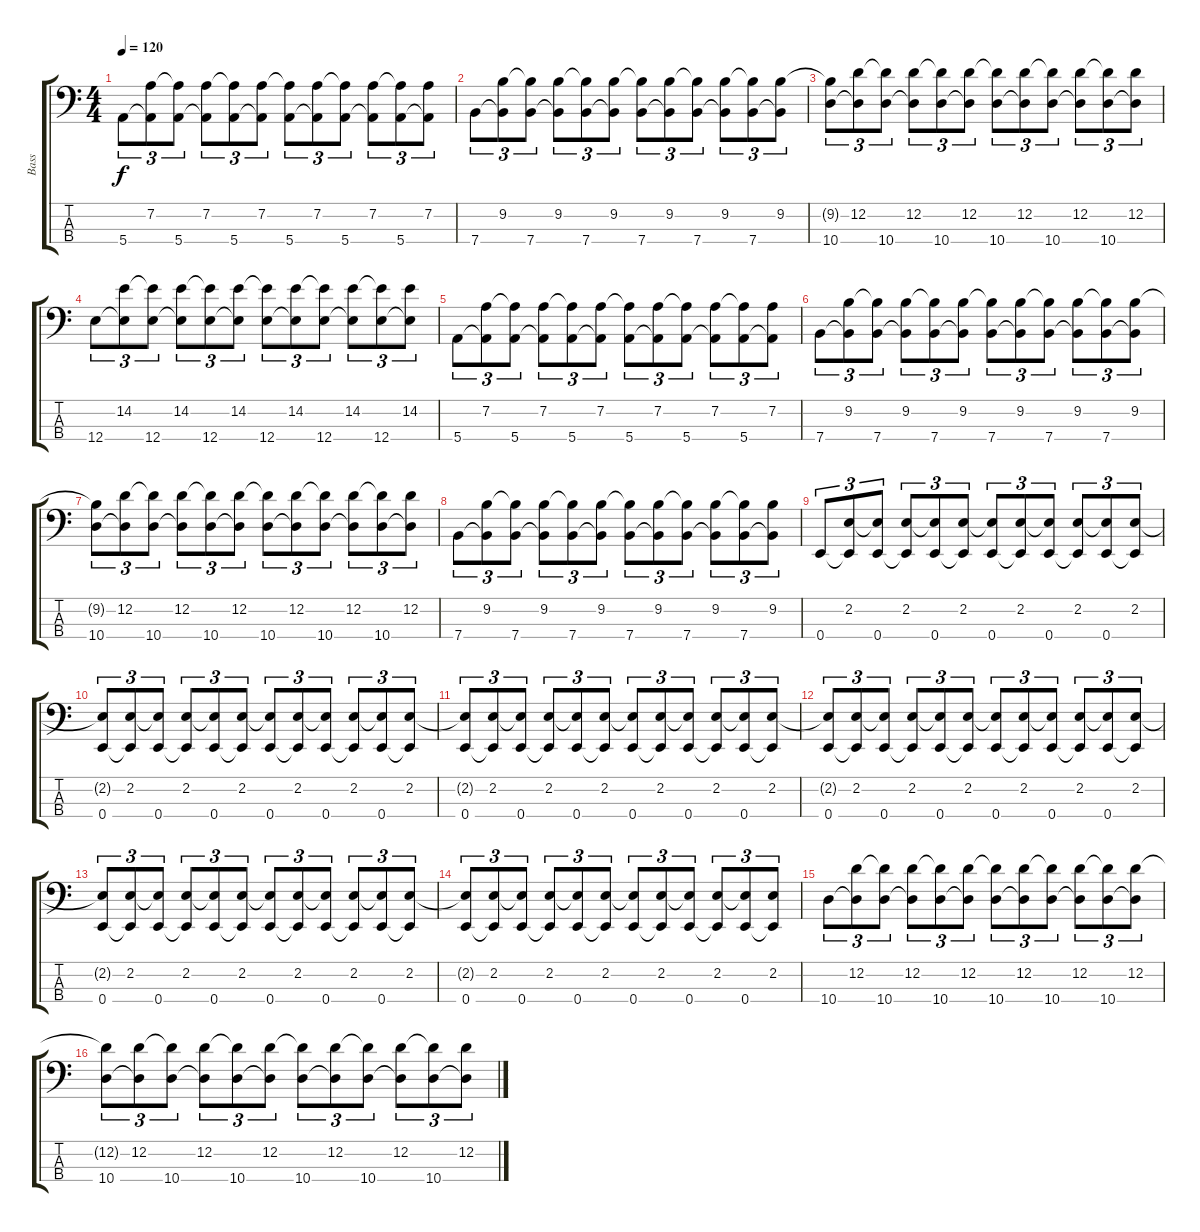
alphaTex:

\track ("Bass" "Bass") {instrument electricbassfinger}
\staff {score tabs}
\tuning (G2 D2 A1 E1) {hide}
\ts (4 4)
\tempo 120
\clef f4
\ks c
5.4.8{tu (3 2) dy f} (7.2 5.4{t}).8{tu (3 2)} (7.2{t} 5.4).8{tu (3 2)} (7.2 5.4{t}).8{tu (3 2)} (7.2{t} 5.4).8{tu (3 2)} (7.2 5.4{t}).8{tu (3 2)} (7.2{t} 5.4).8{tu (3 2)} (7.2 5.4{t}).8{tu (3 2)} (7.2{t} 5.4).8{tu (3 2)} (7.2 5.4{t}).8{tu (3 2)} (7.2{t} 5.4).8{tu (3 2)} (7.2 5.4{t}).8{tu (3 2)} |
7.4.8{tu (3 2)} (9.2 7.4{t}).8{tu (3 2)} (9.2{t} 7.4).8{tu (3 2)} (9.2 7.4{t}).8{tu (3 2)} (9.2{t} 7.4).8{tu (3 2)} (9.2 7.4{t}).8{tu (3 2)} (9.2{t} 7.4).8{tu (3 2)} (9.2 7.4{t}).8{tu (3 2)} (9.2{t} 7.4).8{tu (3 2)} (9.2 7.4{t}).8{tu (3 2)} (9.2{t} 7.4).8{tu (3 2)} (9.2 7.4{t}).8{tu (3 2)} |
(9.2{t} 10.4).8{tu (3 2)} (12.2 10.4{t}).8{tu (3 2)} (12.2{t} 10.4).8{tu (3 2)} (12.2 10.4{t}).8{tu (3 2)} (12.2{t} 10.4).8{tu (3 2)} (12.2 10.4{t}).8{tu (3 2)} (12.2{t} 10.4).8{tu (3 2)} (12.2 10.4{t}).8{tu (3 2)} (12.2{t} 10.4).8{tu (3 2)} (12.2 10.4{t}).8{tu (3 2)} (12.2{t} 10.4).8{tu (3 2)} (12.2 10.4{t}).8{tu (3 2)} |
12.4.8{tu (3 2)} (14.2 12.4{t}).8{tu (3 2)} (14.2{t} 12.4).8{tu (3 2)} (14.2 12.4{t}).8{tu (3 2)} (14.2{t} 12.4).8{tu (3 2)} (14.2 12.4{t}).8{tu (3 2)} (14.2{t} 12.4).8{tu (3 2)} (14.2 12.4{t}).8{tu (3 2)} (14.2{t} 12.4).8{tu (3 2)} (14.2 12.4{t}).8{tu (3 2)} (14.2{t} 12.4).8{tu (3 2)} (14.2 12.4{t}).8{tu (3 2)} |
5.4.8{tu (3 2)} (7.2 5.4{t}).8{tu (3 2)} (7.2{t} 5.4).8{tu (3 2)} (7.2 5.4{t}).8{tu (3 2)} (7.2{t} 5.4).8{tu (3 2)} (7.2 5.4{t}).8{tu (3 2)} (7.2{t} 5.4).8{tu (3 2)} (7.2 5.4{t}).8{tu (3 2)} (7.2{t} 5.4).8{tu (3 2)} (7.2 5.4{t}).8{tu (3 2)} (7.2{t} 5.4).8{tu (3 2)} (7.2 5.4{t}).8{tu (3 2)} |
7.4.8{tu (3 2)} (9.2 7.4{t}).8{tu (3 2)} (9.2{t} 7.4).8{tu (3 2)} (9.2 7.4{t}).8{tu (3 2)} (9.2{t} 7.4).8{tu (3 2)} (9.2 7.4{t}).8{tu (3 2)} (9.2{t} 7.4).8{tu (3 2)} (9.2 7.4{t}).8{tu (3 2)} (9.2{t} 7.4).8{tu (3 2)} (9.2 7.4{t}).8{tu (3 2)} (9.2{t} 7.4).8{tu (3 2)} (9.2 7.4{t}).8{tu (3 2)} |
(9.2{t} 10.4).8{tu (3 2)} (12.2 10.4{t}).8{tu (3 2)} (12.2{t} 10.4).8{tu (3 2)} (12.2 10.4{t}).8{tu (3 2)} (12.2{t} 10.4).8{tu (3 2)} (12.2 10.4{t}).8{tu (3 2)} (12.2{t} 10.4).8{tu (3 2)} (12.2 10.4{t}).8{tu (3 2)} (12.2{t} 10.4).8{tu (3 2)} (12.2 10.4{t}).8{tu (3 2)} (12.2{t} 10.4).8{tu (3 2)} (12.2 10.4{t}).8{tu (3 2)} |
7.4.8{tu (3 2)} (9.2 7.4{t}).8{tu (3 2)} (9.2{t} 7.4).8{tu (3 2)} (9.2 7.4{t}).8{tu (3 2)} (9.2{t} 7.4).8{tu (3 2)} (9.2 7.4{t}).8{tu (3 2)} (9.2{t} 7.4).8{tu (3 2)} (9.2 7.4{t}).8{tu (3 2)} (9.2{t} 7.4).8{tu (3 2)} (9.2 7.4{t}).8{tu (3 2)} (9.2{t} 7.4).8{tu (3 2)} (9.2 7.4{t}).8{tu (3 2)} |
0.4.8{tu (3 2)} (2.2 0.4{t}).8{tu (3 2)} (2.2{t} 0.4).8{tu (3 2)} (2.2 0.4{t}).8{tu (3 2)} (2.2{t} 0.4).8{tu (3 2)} (2.2 0.4{t}).8{tu (3 2)} (2.2{t} 0.4).8{tu (3 2)} (2.2 0.4{t}).8{tu (3 2)} (2.2{t} 0.4).8{tu (3 2)} (2.2 0.4{t}).8{tu (3 2)} (2.2{t} 0.4).8{tu (3 2)} (2.2 0.4{t}).8{tu (3 2)} |
(2.2{t} 0.4).8{tu (3 2)} (2.2 0.4{t}).8{tu (3 2)} (2.2{t} 0.4).8{tu (3 2)} (2.2 0.4{t}).8{tu (3 2)} (2.2{t} 0.4).8{tu (3 2)} (2.2 0.4{t}).8{tu (3 2)} (2.2{t} 0.4).8{tu (3 2)} (2.2 0.4{t}).8{tu (3 2)} (2.2{t} 0.4).8{tu (3 2)} (2.2 0.4{t}).8{tu (3 2)} (2.2{t} 0.4).8{tu (3 2)} (2.2 0.4{t}).8{tu (3 2)} |
(2.2{t} 0.4).8{tu (3 2)} (2.2 0.4{t}).8{tu (3 2)} (2.2{t} 0.4).8{tu (3 2)} (2.2 0.4{t}).8{tu (3 2)} (2.2{t} 0.4).8{tu (3 2)} (2.2 0.4{t}).8{tu (3 2)} (2.2{t} 0.4).8{tu (3 2)} (2.2 0.4{t}).8{tu (3 2)} (2.2{t} 0.4).8{tu (3 2)} (2.2 0.4{t}).8{tu (3 2)} (2.2{t} 0.4).8{tu (3 2)} (2.2 0.4{t}).8{tu (3 2)} |
(2.2{t} 0.4).8{tu (3 2)} (2.2 0.4{t}).8{tu (3 2)} (2.2{t} 0.4).8{tu (3 2)} (2.2 0.4{t}).8{tu (3 2)} (2.2{t} 0.4).8{tu (3 2)} (2.2 0.4{t}).8{tu (3 2)} (2.2{t} 0.4).8{tu (3 2)} (2.2 0.4{t}).8{tu (3 2)} (2.2{t} 0.4).8{tu (3 2)} (2.2 0.4{t}).8{tu (3 2)} (2.2{t} 0.4).8{tu (3 2)} (2.2 0.4{t}).8{tu (3 2)} |
(2.2{t} 0.4).8{tu (3 2)} (2.2 0.4{t}).8{tu (3 2)} (2.2{t} 0.4).8{tu (3 2)} (2.2 0.4{t}).8{tu (3 2)} (2.2{t} 0.4).8{tu (3 2)} (2.2 0.4{t}).8{tu (3 2)} (2.2{t} 0.4).8{tu (3 2)} (2.2 0.4{t}).8{tu (3 2)} (2.2{t} 0.4).8{tu (3 2)} (2.2 0.4{t}).8{tu (3 2)} (2.2{t} 0.4).8{tu (3 2)} (2.2 0.4{t}).8{tu (3 2)} |
(2.2{t} 0.4).8{tu (3 2)} (2.2 0.4{t}).8{tu (3 2)} (2.2{t} 0.4).8{tu (3 2)} (2.2 0.4{t}).8{tu (3 2)} (2.2{t} 0.4).8{tu (3 2)} (2.2 0.4{t}).8{tu (3 2)} (2.2{t} 0.4).8{tu (3 2)} (2.2 0.4{t}).8{tu (3 2)} (2.2{t} 0.4).8{tu (3 2)} (2.2 0.4{t}).8{tu (3 2)} (2.2{t} 0.4).8{tu (3 2)} (2.2 0.4{t}).8{tu (3 2)} |
10.4.8{tu (3 2)} (12.2 10.4{t}).8{tu (3 2)} (12.2{t} 10.4).8{tu (3 2)} (12.2 10.4{t}).8{tu (3 2)} (12.2{t} 10.4).8{tu (3 2)} (12.2 10.4{t}).8{tu (3 2)} (12.2{t} 10.4).8{tu (3 2)} (12.2 10.4{t}).8{tu (3 2)} (12.2{t} 10.4).8{tu (3 2)} (12.2 10.4{t}).8{tu (3 2)} (12.2{t} 10.4).8{tu (3 2)} (12.2 10.4{t}).8{tu (3 2)} |
(12.2{t} 10.4).8{tu (3 2)} (12.2 10.4{t}).8{tu (3 2)} (12.2{t} 10.4).8{tu (3 2)} (12.2 10.4{t}).8{tu (3 2)} (12.2{t} 10.4).8{tu (3 2)} (12.2 10.4{t}).8{tu (3 2)} (12.2{t} 10.4).8{tu (3 2)} (12.2 10.4{t}).8{tu (3 2)} (12.2{t} 10.4).8{tu (3 2)} (12.2 10.4{t}).8{tu (3 2)} (12.2{t} 10.4).8{tu (3 2)} (12.2 10.4{t}).8{tu (3 2)}
